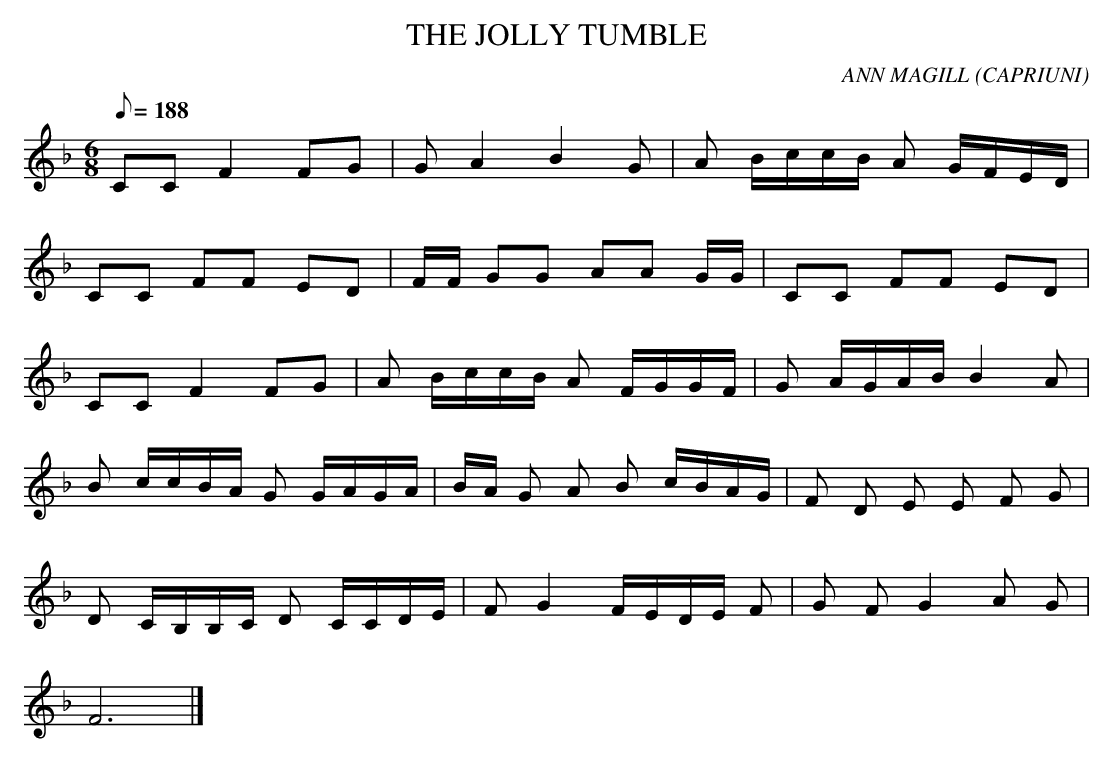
X:1
T: THE JOLLY TUMBLE
C: ANN MAGILL (CAPRIUNI)
Q:1/8=188
M:6/8
K:F
CC F2 FG|G A2 B2 G|A B/2c/2c/2B/2 A G/2F/2E/2D/2|
CC FF ED|F/2F/2 GG AA G/2G/2|CC FF ED|
CC F2 FG|A B/2c/2c/2B/2 A F/2G/2G/2F/2|G A/2G/2A/2B/2 B2 A|
B c/2c/2B/2A/2 G G/2A/2G/2A/2|B/2A/2 G A B c/2B/2A/2G/2 |F D E E F G|
D C/2B,/2B,/2C/2 D C/2C/2D/2E/2|F G2 F/2E/2D/2E/2 F|G F G2 A G|
F6|]
